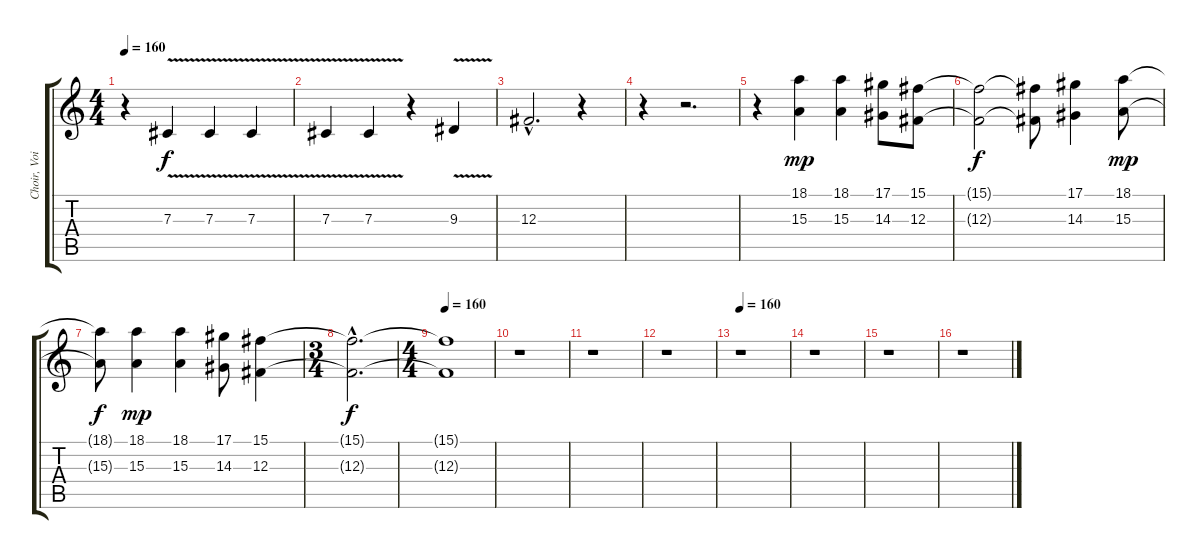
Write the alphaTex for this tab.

\track ("Choir, Voice" "Choir, Voi") {instrument synthvoice}
\staff {score tabs}
\tuning (Eb4 Bb3 Gb3 Db3 Ab2 Eb2) {hide}
\ts (4 4)
\tempo 160
\clef g2
\ks c
r.4{dy f} 7.3{v}.4 7.3{v}.4 7.3{v}.4 |
7.3{v}.4 7.3{v}.4 r.4 9.3{v}.4 |
12.3{hac}.2{d} r.4 |
r.4 r.2{d} |
r.4 (18.1 15.3).4{dy mp} (18.1 15.3).4 (17.1 14.3).8 (15.1 12.3).8 |
(15.1{t} 12.3{t}).2{dy f} (15.1{t} 12.3{t}).8 (17.1 14.3).4 (18.1 15.3).8{dy mp} |
(18.1{t} 15.3{t}).8{dy f} (18.1 15.3).4{dy mp} (18.1 15.3).4 (17.1 14.3).8 (15.1 12.3).4 |
\ts (3 4)
(15.1{hac t} 12.3{hac t}).2{d dy f} |
\ts (4 4)
\section ("" "")
\tempo 160
(15.1{t} 12.3{t}).1{volume 4} |
r.1 |
r.1 |
r.1 |
\tempo 160
r.1 |
r.1 |
r.1 |
r.1
